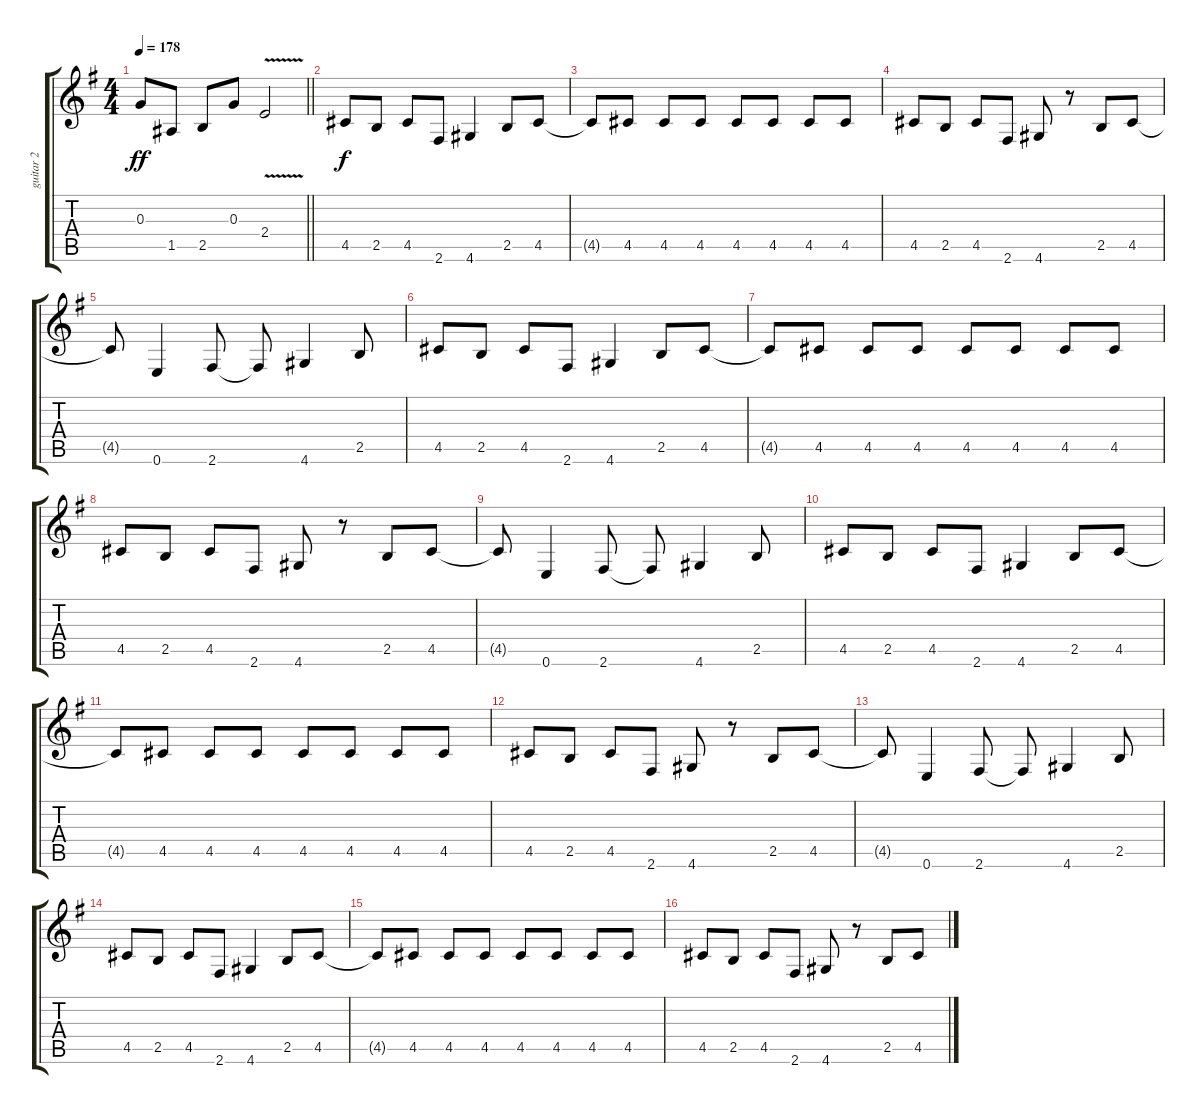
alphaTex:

\track ("guitar 2" "guitar 2") {instrument distortionguitar}
\staff {score tabs}
\tuning (E4 B3 G3 D3 A2 E2) {hide}
\ts (4 4)
\tempo 178
\clef g2
\barLineRight lightlight
\ks eminor
0.3.8{dy ff} 1.5.8 2.5.8 0.3.8 2.4{v}.2 |
4.5.8{dy f} 2.5.8 4.5.8 2.6.8 4.6.4 2.5.8 4.5.8 |
4.5{t}.8 4.5.8 4.5.8 4.5.8 4.5.8 4.5.8 4.5.8 4.5.8 |
4.5.8 2.5.8 4.5.8 2.6.8 4.6.8 r.8 2.5.8 4.5.8 |
4.5{t}.8 0.6.4 2.6.8 2.6{t}.8 4.6.4 2.5.8 |
4.5.8 2.5.8 4.5.8 2.6.8 4.6.4 2.5.8 4.5.8 |
4.5{t}.8 4.5.8 4.5.8 4.5.8 4.5.8 4.5.8 4.5.8 4.5.8 |
4.5.8 2.5.8 4.5.8 2.6.8 4.6.8 r.8 2.5.8 4.5.8 |
4.5{t}.8 0.6.4 2.6.8 2.6{t}.8 4.6.4 2.5.8 |
4.5.8 2.5.8 4.5.8 2.6.8 4.6.4 2.5.8 4.5.8 |
4.5{t}.8 4.5.8 4.5.8 4.5.8 4.5.8 4.5.8 4.5.8 4.5.8 |
4.5.8 2.5.8 4.5.8 2.6.8 4.6.8 r.8 2.5.8 4.5.8 |
4.5{t}.8 0.6.4 2.6.8 2.6{t}.8 4.6.4 2.5.8 |
4.5.8 2.5.8 4.5.8 2.6.8 4.6.4 2.5.8 4.5.8 |
4.5{t}.8 4.5.8 4.5.8 4.5.8 4.5.8 4.5.8 4.5.8 4.5.8 |
4.5.8 2.5.8 4.5.8 2.6.8 4.6.8 r.8 2.5.8 4.5.8
